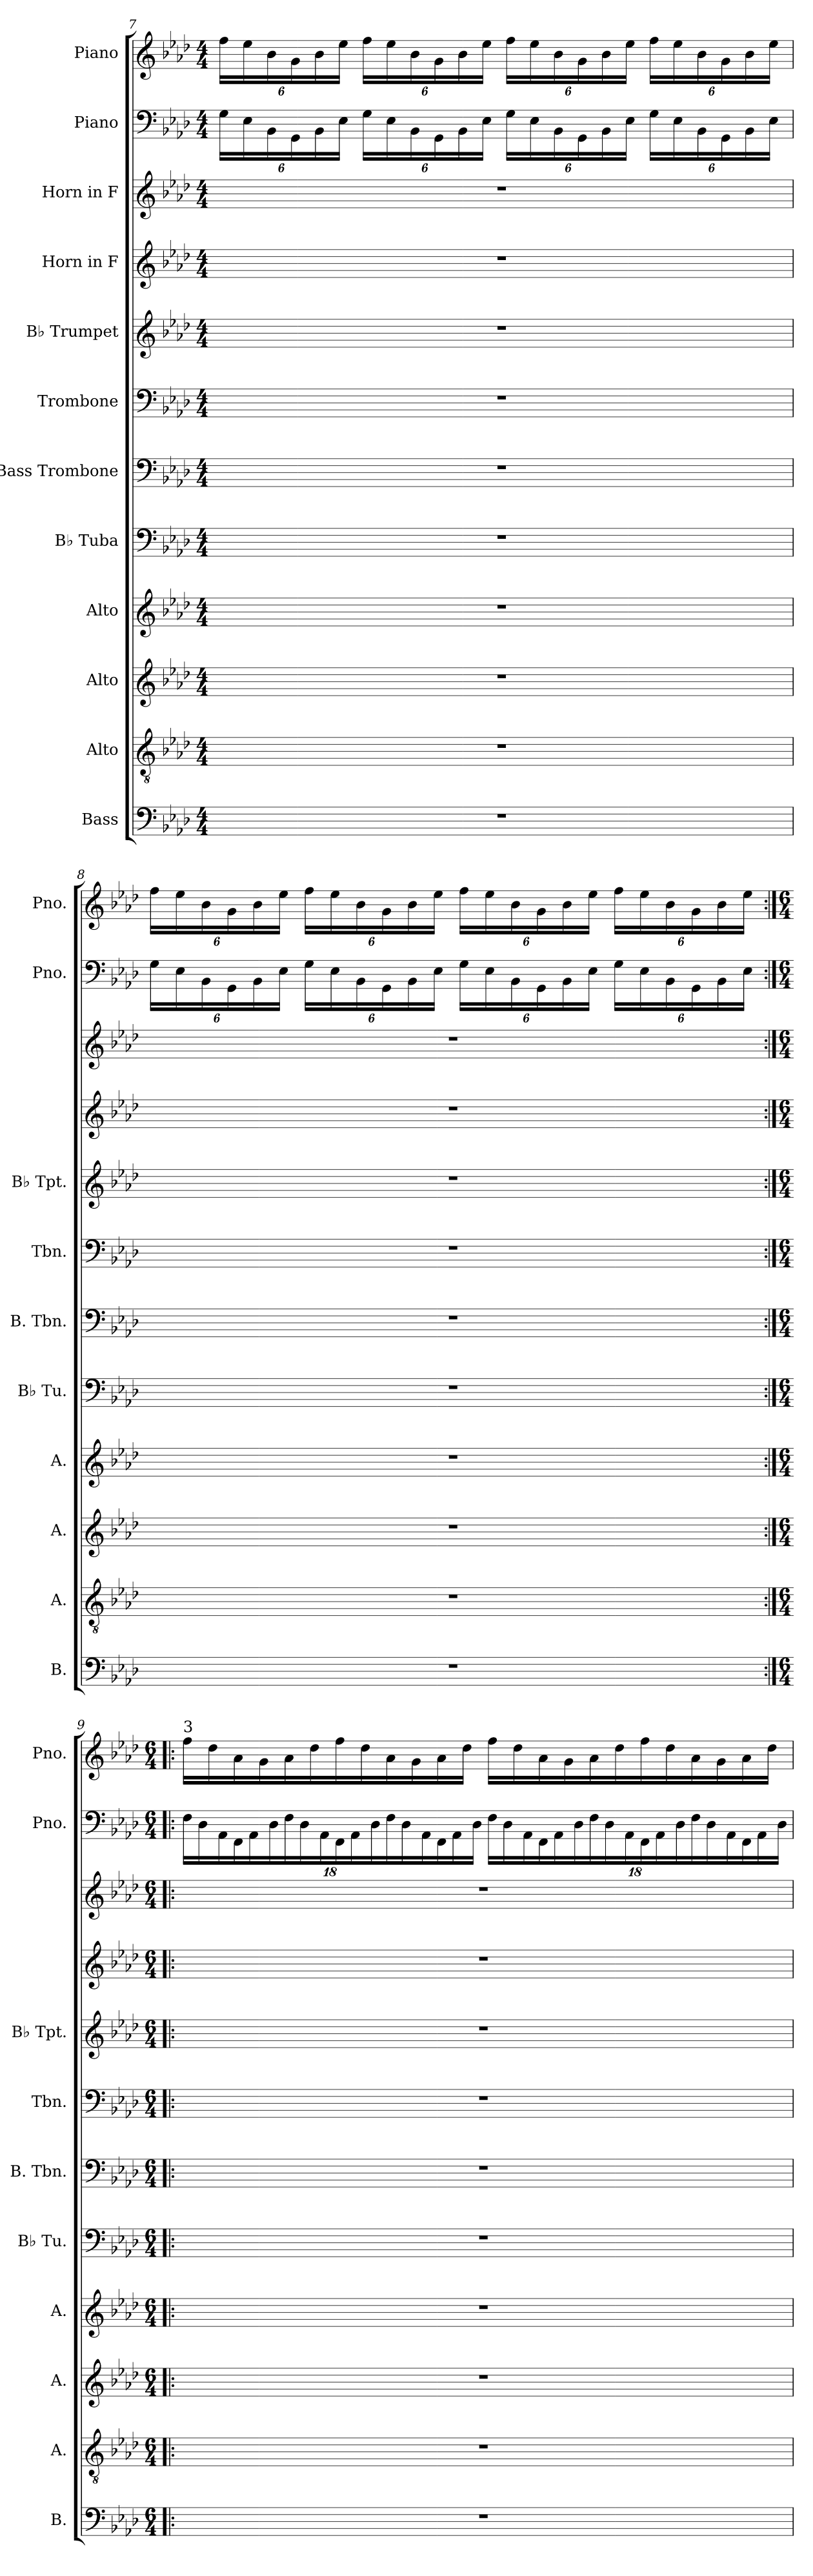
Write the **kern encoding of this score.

**kern	**kern	**kern	**kern	**kern	**kern	**kern	**kern	**kern	**kern	**kern	**kern
*part12	*part11	*part10	*part9	*part8	*part7	*part6	*part5	*part4	*part3	*part2	*part1
*staff12	*staff11	*staff10	*staff9	*staff8	*staff7	*staff6	*staff5	*staff4	*staff3	*staff2	*staff1
*I"Bass	*I"Alto	*I"Alto	*I"Alto	*I"B♭ Tuba	*I"Bass Trombone	*I"Trombone	*I"B♭ Trumpet	*I"Horn in F	*I"Horn in F	*I"Piano	*I"Piano
*I'B.	*I'A.	*I'A.	*I'A.	*I'B♭ Tu.	*I'B. Tbn.	*I'Tbn.	*I'B♭ Tpt.	*	*	*I'Pno.	*I'Pno.
!!LO:PB:g=z
*clefF4	*clefGv2	*clefG2	*clefG2	*clefF4	*clefF4	*clefF4	*clefG2	*clefG2	*clefG2	*clefF4	*clefG2
*	*	*	*	*	*	*	*ITrd1c2	*ITrd4c7	*ITrd4c7	*	*
*k[b-e-a-d-]	*k[b-e-a-d-]	*k[b-e-a-d-]	*k[b-e-a-d-]	*k[b-e-a-d-]	*k[b-e-a-d-]	*k[b-e-a-d-]	*k[b-e-a-d-g-c-]	*k[b-e-a-d-g-]	*k[b-e-a-d-g-]	*k[b-e-a-d-]	*k[b-e-a-d-]
*M4/4	*M4/4	*M4/4	*M4/4	*M4/4	*M4/4	*M4/4	*M4/4	*M4/4	*M4/4	*M4/4	*M4/4
*	*	*	*	*	*	*	*	*	*	*Xbrackettup	*Xbrackettup
=7	=7	=7	=7	=7	=7	=7	=7	=7	=7	=7	=7
1r	1r	1r	1r	1r	1r	1r	1r	1r	1r	24G\LL	24ff\LL
.	.	.	.	.	.	.	.	.	.	24E-\	24ee-\
.	.	.	.	.	.	.	.	.	.	24BB-\	24b-\
.	.	.	.	.	.	.	.	.	.	24GG\	24g\
.	.	.	.	.	.	.	.	.	.	24BB-\	24b-\
.	.	.	.	.	.	.	.	.	.	24E-\JJ	24ee-\JJ
.	.	.	.	.	.	.	.	.	.	24G\LL	24ff\LL
.	.	.	.	.	.	.	.	.	.	24E-\	24ee-\
.	.	.	.	.	.	.	.	.	.	24BB-\	24b-\
.	.	.	.	.	.	.	.	.	.	24GG\	24g\
.	.	.	.	.	.	.	.	.	.	24BB-\	24b-\
.	.	.	.	.	.	.	.	.	.	24E-\JJ	24ee-\JJ
.	.	.	.	.	.	.	.	.	.	24G\LL	24ff\LL
.	.	.	.	.	.	.	.	.	.	24E-\	24ee-\
.	.	.	.	.	.	.	.	.	.	24BB-\	24b-\
.	.	.	.	.	.	.	.	.	.	24GG\	24g\
.	.	.	.	.	.	.	.	.	.	24BB-\	24b-\
.	.	.	.	.	.	.	.	.	.	24E-\JJ	24ee-\JJ
.	.	.	.	.	.	.	.	.	.	24G\LL	24ff\LL
.	.	.	.	.	.	.	.	.	.	24E-\	24ee-\
.	.	.	.	.	.	.	.	.	.	24BB-\	24b-\
.	.	.	.	.	.	.	.	.	.	24GG\	24g\
.	.	.	.	.	.	.	.	.	.	24BB-\	24b-\
.	.	.	.	.	.	.	.	.	.	24E-\JJ	24ee-\JJ
!!LO:PB:g=z
=8	=8	=8	=8	=8	=8	=8	=8	=8	=8	=8	=8
1r	1r	1r	1r	1r	1r	1r	1r	1r	1r	24G\LL	24ff\LL
.	.	.	.	.	.	.	.	.	.	24E-\	24ee-\
.	.	.	.	.	.	.	.	.	.	24BB-\	24b-\
.	.	.	.	.	.	.	.	.	.	24GG\	24g\
.	.	.	.	.	.	.	.	.	.	24BB-\	24b-\
.	.	.	.	.	.	.	.	.	.	24E-\JJ	24ee-\JJ
.	.	.	.	.	.	.	.	.	.	24G\LL	24ff\LL
.	.	.	.	.	.	.	.	.	.	24E-\	24ee-\
.	.	.	.	.	.	.	.	.	.	24BB-\	24b-\
.	.	.	.	.	.	.	.	.	.	24GG\	24g\
.	.	.	.	.	.	.	.	.	.	24BB-\	24b-\
.	.	.	.	.	.	.	.	.	.	24E-\JJ	24ee-\JJ
.	.	.	.	.	.	.	.	.	.	24G\LL	24ff\LL
.	.	.	.	.	.	.	.	.	.	24E-\	24ee-\
.	.	.	.	.	.	.	.	.	.	24BB-\	24b-\
.	.	.	.	.	.	.	.	.	.	24GG\	24g\
.	.	.	.	.	.	.	.	.	.	24BB-\	24b-\
.	.	.	.	.	.	.	.	.	.	24E-\JJ	24ee-\JJ
.	.	.	.	.	.	.	.	.	.	24G\LL	24ff\LL
.	.	.	.	.	.	.	.	.	.	24E-\	24ee-\
.	.	.	.	.	.	.	.	.	.	24BB-\	24b-\
.	.	.	.	.	.	.	.	.	.	24GG\	24g\
.	.	.	.	.	.	.	.	.	.	24BB-\	24b-\
.	.	.	.	.	.	.	.	.	.	24E-\JJ	24ee-\JJ
!!LO:PB:g=z
=9:|!|:	=9:|!|:	=9:|!|:	=9:|!|:	=9:|!|:	=9:|!|:	=9:|!|:	=9:|!|:	=9:|!|:	=9:|!|:	=9:|!|:	=9:|!|:
*M6/4	*M6/4	*M6/4	*M6/4	*M6/4	*M6/4	*M6/4	*M6/4	*M6/4	*M6/4	*M6/4	*M6/4
!	!	!	!	!	!	!	!	!	!	!	!LO:TX:a:t=3
1.r	1.r	1.r	1.r	1.r	1.r	1.r	1.r	1.r	1.r	24F\LL	16ff\LL
.	.	.	.	.	.	.	.	.	.	24D-\	.
.	.	.	.	.	.	.	.	.	.	.	16dd-\
.	.	.	.	.	.	.	.	.	.	24AA-\	.
.	.	.	.	.	.	.	.	.	.	24FF\	16a-\
.	.	.	.	.	.	.	.	.	.	24AA-\	.
.	.	.	.	.	.	.	.	.	.	.	16g\
.	.	.	.	.	.	.	.	.	.	24D-\	.
.	.	.	.	.	.	.	.	.	.	24F\	16a-\
.	.	.	.	.	.	.	.	.	.	24D-\	.
.	.	.	.	.	.	.	.	.	.	.	16dd-\
.	.	.	.	.	.	.	.	.	.	24AA-\	.
.	.	.	.	.	.	.	.	.	.	24FF\	16ff\
.	.	.	.	.	.	.	.	.	.	24AA-\	.
.	.	.	.	.	.	.	.	.	.	.	16dd-\
.	.	.	.	.	.	.	.	.	.	24D-\	.
.	.	.	.	.	.	.	.	.	.	24F\	16a-\
.	.	.	.	.	.	.	.	.	.	24D-\	.
.	.	.	.	.	.	.	.	.	.	.	16g\
.	.	.	.	.	.	.	.	.	.	24AA-\	.
.	.	.	.	.	.	.	.	.	.	24FF\	16a-\
.	.	.	.	.	.	.	.	.	.	24AA-\	.
.	.	.	.	.	.	.	.	.	.	.	16dd-\JJ
.	.	.	.	.	.	.	.	.	.	24D-\JJ	.
.	.	.	.	.	.	.	.	.	.	24F\LL	16ff\LL
.	.	.	.	.	.	.	.	.	.	24D-\	.
.	.	.	.	.	.	.	.	.	.	.	16dd-\
.	.	.	.	.	.	.	.	.	.	24AA-\	.
.	.	.	.	.	.	.	.	.	.	24FF\	16a-\
.	.	.	.	.	.	.	.	.	.	24AA-\	.
.	.	.	.	.	.	.	.	.	.	.	16g\
.	.	.	.	.	.	.	.	.	.	24D-\	.
.	.	.	.	.	.	.	.	.	.	24F\	16a-\
.	.	.	.	.	.	.	.	.	.	24D-\	.
.	.	.	.	.	.	.	.	.	.	.	16dd-\
.	.	.	.	.	.	.	.	.	.	24AA-\	.
.	.	.	.	.	.	.	.	.	.	24FF\	16ff\
.	.	.	.	.	.	.	.	.	.	24AA-\	.
.	.	.	.	.	.	.	.	.	.	.	16dd-\
.	.	.	.	.	.	.	.	.	.	24D-\	.
.	.	.	.	.	.	.	.	.	.	24F\	16a-\
.	.	.	.	.	.	.	.	.	.	24D-\	.
.	.	.	.	.	.	.	.	.	.	.	16g\
.	.	.	.	.	.	.	.	.	.	24AA-\	.
.	.	.	.	.	.	.	.	.	.	24FF\	16a-\
.	.	.	.	.	.	.	.	.	.	24AA-\	.
.	.	.	.	.	.	.	.	.	.	.	16dd-\JJ
.	.	.	.	.	.	.	.	.	.	24D-\JJ	.
=	=	=	=	=	=	=	=	=	=	=	=
*-	*-	*-	*-	*-	*-	*-	*-	*-	*-	*-	*-
